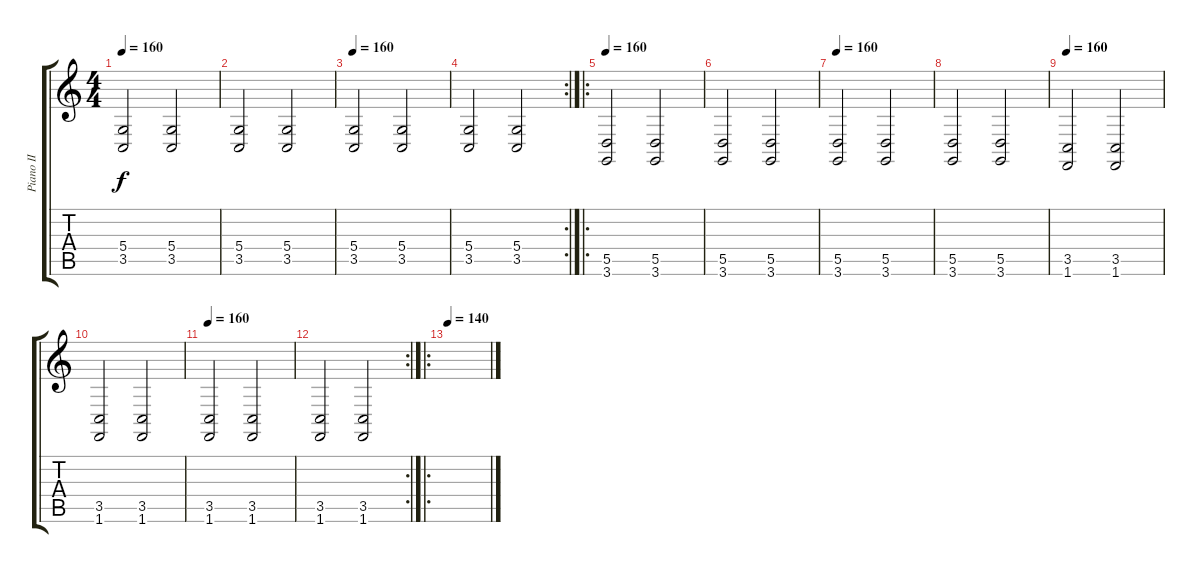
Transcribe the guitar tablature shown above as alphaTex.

\track ("Piano II" "Piano II") {instrument acousticgrandpiano}
\staff {score tabs}
\tuning (E4 B3 G3 D3 A2 E2) {hide}
\ts (4 4)
\tempo 160
\clef g2
\ks c
(5.4 3.5).2{dy f} (5.4 3.5).2 |
(5.4 3.5).2 (5.4 3.5).2 |
\tempo 160
(5.4 3.5).2 (5.4 3.5).2 |
\rc 2
(5.4 3.5).2 (5.4 3.5).2 |
\ro
\tempo 160
(5.5 3.6).2 (5.5 3.6).2 |
(5.5 3.6).2 (5.5 3.6).2 |
\tempo 160
(5.5 3.6).2 (5.5 3.6).2 |
(5.5 3.6).2 (5.5 3.6).2 |
\tempo 160
(3.5 1.6).2 (3.5 1.6).2 |
(3.5 1.6).2 (3.5 1.6).2 |
\tempo 160
(3.5 1.6).2 (3.5 1.6).2 |
\rc 2
(3.5 1.6).2 (3.5 1.6).2 |
\ro
\tempo 140
